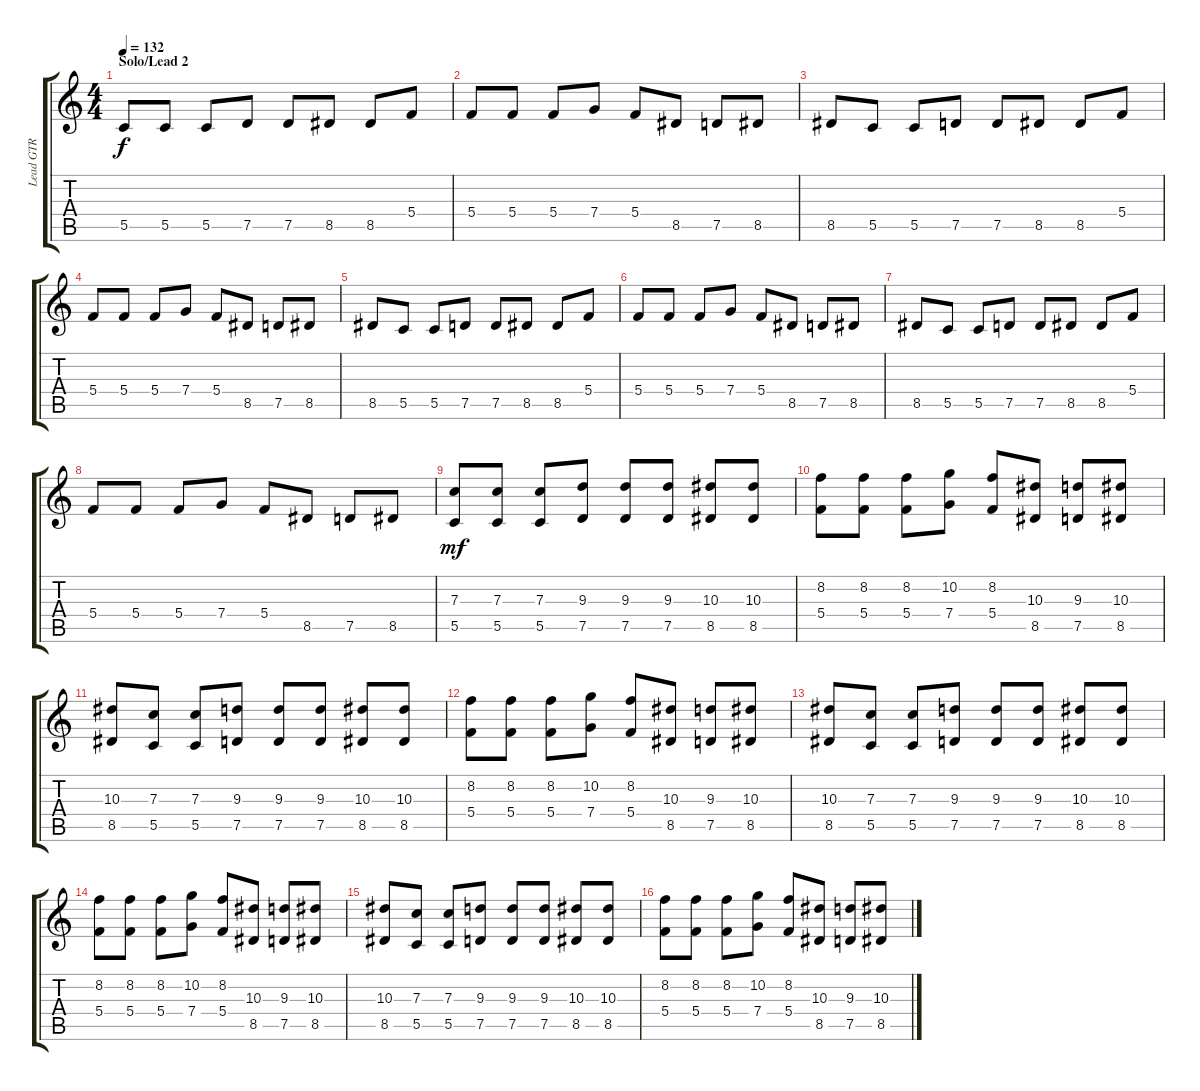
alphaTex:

\track ("Lead GTR" "Lead GTR") {instrument distortionguitar}
\staff {score tabs}
\tuning (D4 A3 F3 C3 G2 D2) {hide}
\ts (4 4)
\section ("" "Solo/Lead 2")
\tempo 132
\clef g2
\ks c
5.5.8{dy f} 5.5.8 5.5.8 7.5.8 7.5.8 8.5.8 8.5.8 5.4.8 |
5.4.8 5.4.8 5.4.8 7.4.8 5.4.8 8.5.8 7.5.8 8.5.8 |
8.5.8 5.5.8 5.5.8 7.5.8 7.5.8 8.5.8 8.5.8 5.4.8 |
5.4.8 5.4.8 5.4.8 7.4.8 5.4.8 8.5.8 7.5.8 8.5.8 |
8.5.8 5.5.8 5.5.8 7.5.8 7.5.8 8.5.8 8.5.8 5.4.8 |
5.4.8 5.4.8 5.4.8 7.4.8 5.4.8 8.5.8 7.5.8 8.5.8 |
8.5.8 5.5.8 5.5.8 7.5.8 7.5.8 8.5.8 8.5.8 5.4.8 |
5.4.8 5.4.8 5.4.8 7.4.8 5.4.8 8.5.8 7.5.8 8.5.8 |
(7.3 5.5).8{dy mf} (7.3 5.5).8 (7.3 5.5).8 (9.3 7.5).8 (9.3 7.5).8 (9.3 7.5).8 (10.3 8.5).8 (10.3 8.5).8 |
(8.2 5.4).8 (8.2 5.4).8 (8.2 5.4).8 (10.2 7.4).8 (8.2 5.4).8 (10.3 8.5).8 (9.3 7.5).8 (10.3 8.5).8 |
(10.3 8.5).8 (7.3 5.5).8 (7.3 5.5).8 (9.3 7.5).8 (9.3 7.5).8 (9.3 7.5).8 (10.3 8.5).8 (10.3 8.5).8 |
(8.2 5.4).8 (8.2 5.4).8 (8.2 5.4).8 (10.2 7.4).8 (8.2 5.4).8 (10.3 8.5).8 (9.3 7.5).8 (10.3 8.5).8 |
(10.3 8.5).8 (7.3 5.5).8 (7.3 5.5).8 (9.3 7.5).8 (9.3 7.5).8 (9.3 7.5).8 (10.3 8.5).8 (10.3 8.5).8 |
(8.2 5.4).8 (8.2 5.4).8 (8.2 5.4).8 (10.2 7.4).8 (8.2 5.4).8 (10.3 8.5).8 (9.3 7.5).8 (10.3 8.5).8 |
(10.3 8.5).8 (7.3 5.5).8 (7.3 5.5).8 (9.3 7.5).8 (9.3 7.5).8 (9.3 7.5).8 (10.3 8.5).8 (10.3 8.5).8 |
(8.2 5.4).8 (8.2 5.4).8 (8.2 5.4).8 (10.2 7.4).8 (8.2 5.4).8 (10.3 8.5).8 (9.3 7.5).8 (10.3 8.5).8
